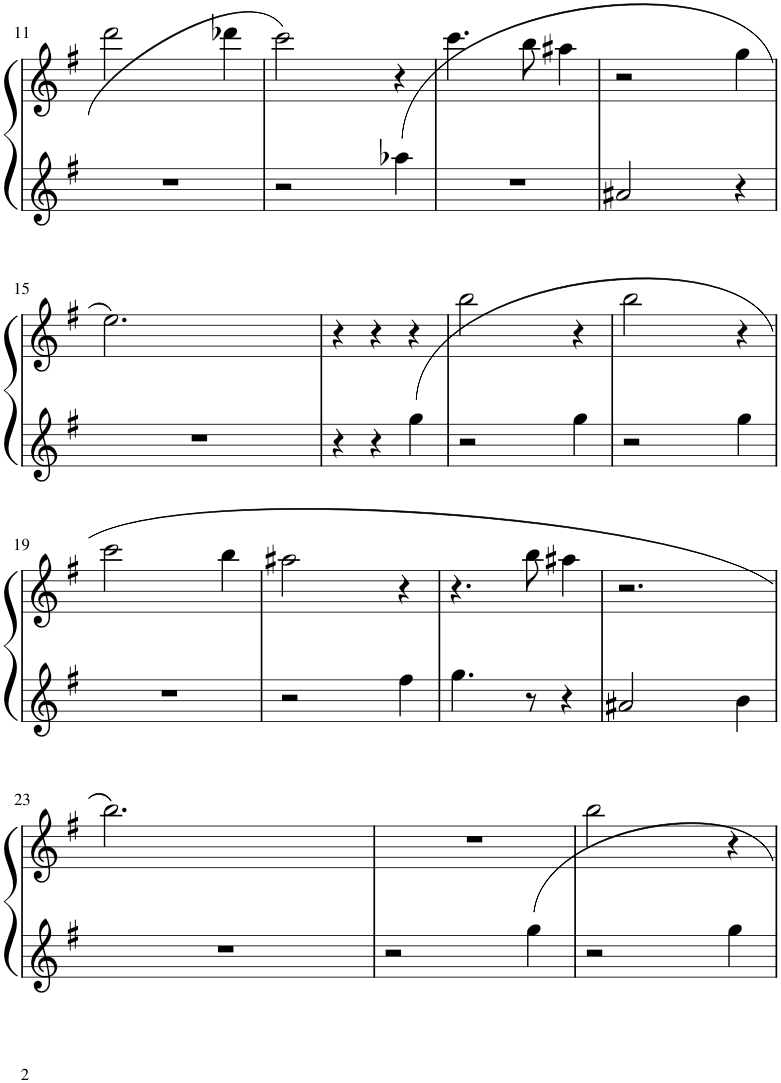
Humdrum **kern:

**kern	**kern
*part1	*part1
*staff2	*staff1
*I"Piano	*
*I'Pno.	*
!!LO:PB:g=z
*clefG2	*clefG2
*k[f#]	*k[f#]
*M3/4	*M3/4
=11	=11
2.r	2ddd\
.	4ddd-X\
=12	=12
2r	2ccc\
(4aa-X\	4r
=13	=13
2.r	4.ccc\
.	8bb\
.	4aa#X\
=14	=14
2a#X/	2r
4r	4gg\
!!LO:LB:g=z
=15	=15
2.r	2.ee\)
=16	=16
4r	4r
4r	4r
(4gg\	4r
=17	=17
2r	2bb\
4gg\	4r
=18	=18
2r	2bb\
4gg\	4r
!!LO:LB:g=z
=19	=19
2.r	2ccc\
.	4bb\
=20	=20
2r	2aa#X\
4ff#\	4r
=21	=21
4.gg\	4.r
8r	8bb\
4r	4aa#X\
=22	=22
2a#X/	2.r
4b\	.
!!LO:LB:g=z
=23	=23
2.r	2.bb\)
=24	=24
2r	2.r
4gg\	.
=25	=25
2r	2bb\
4gg\	4r
=	=
*-	*-
